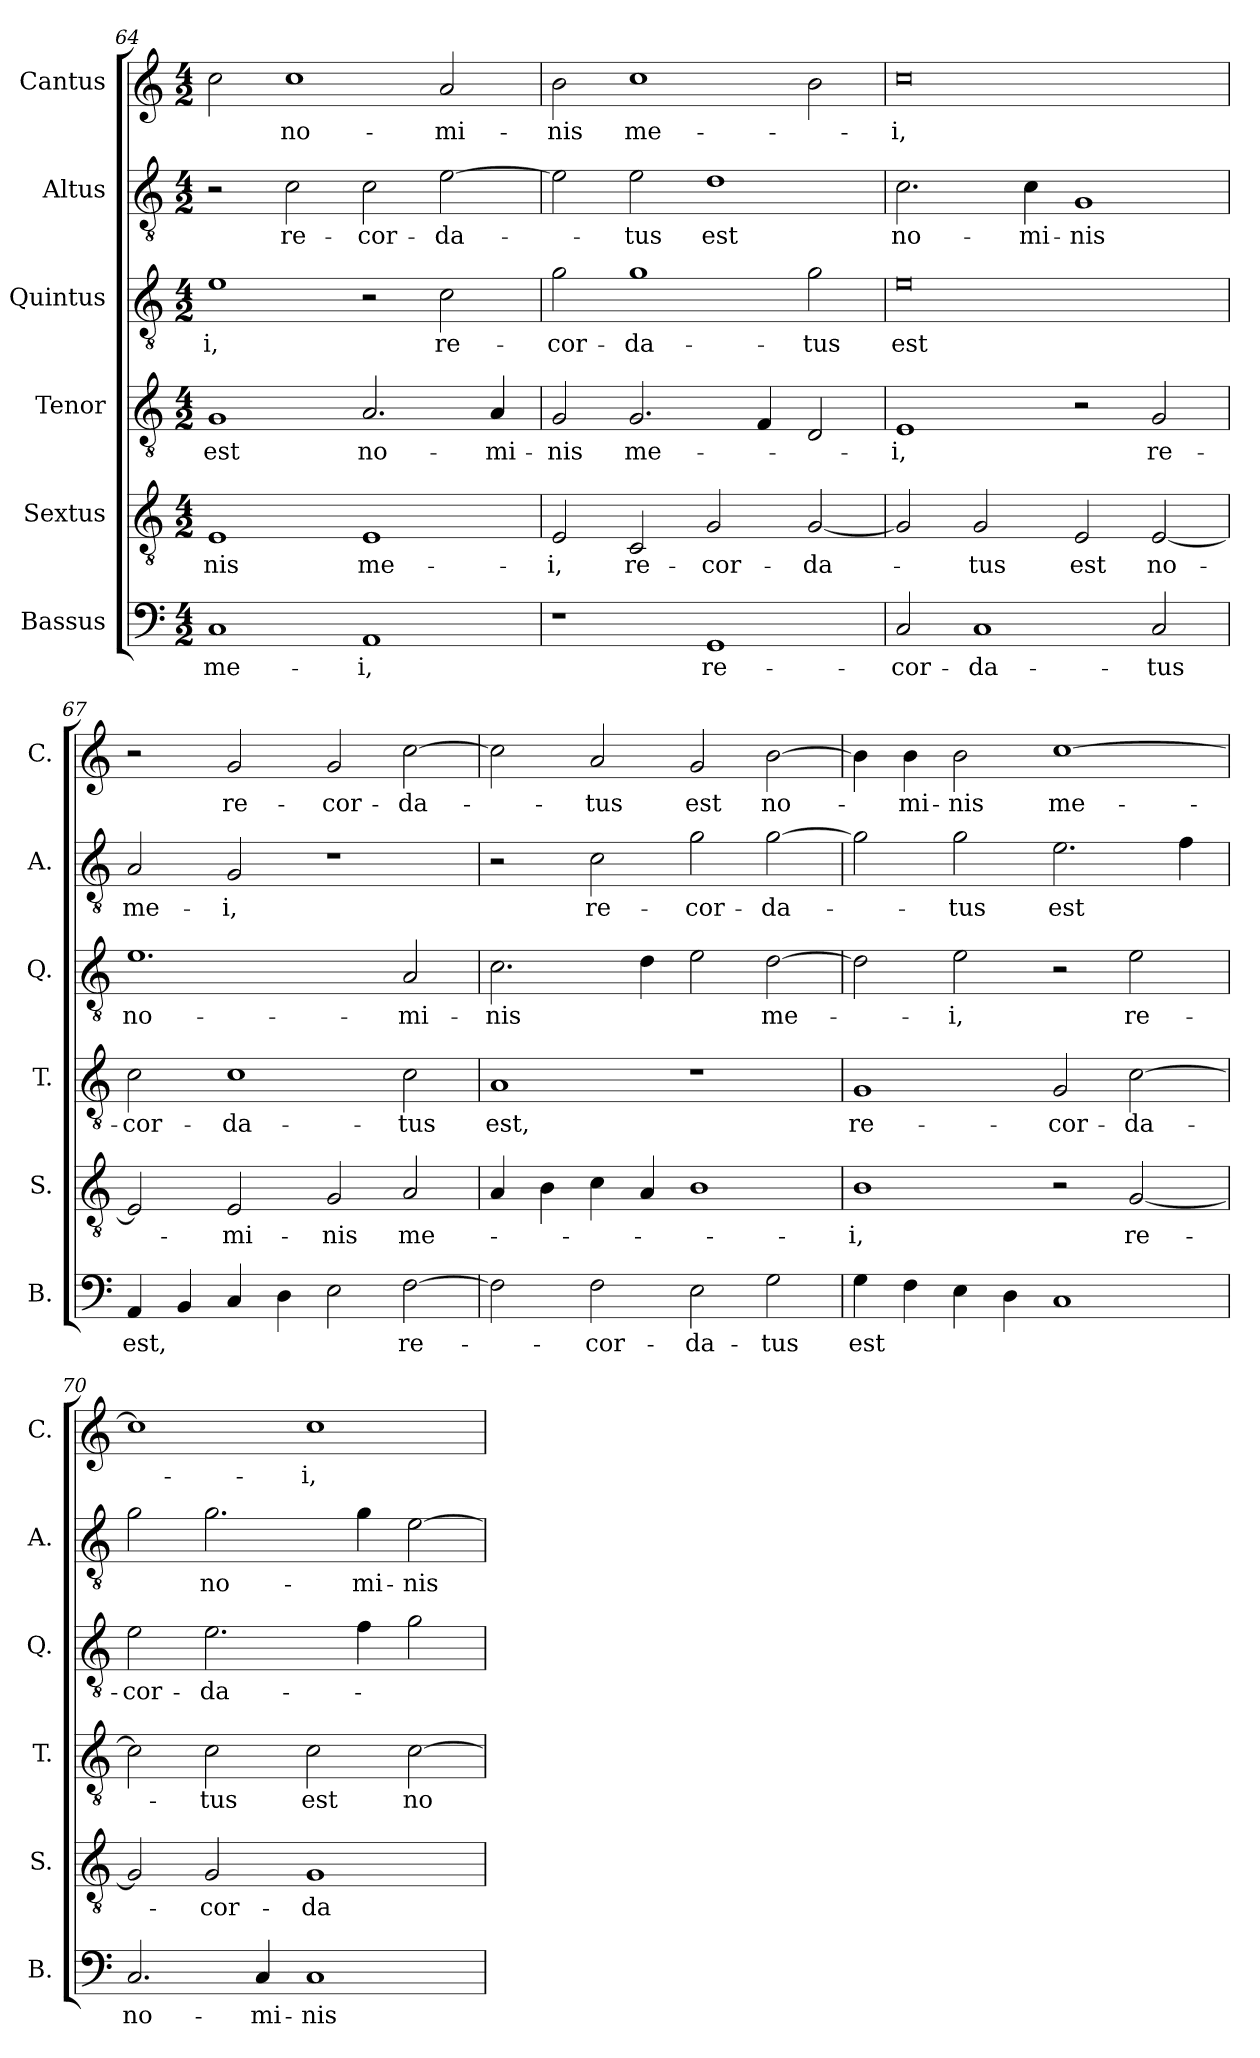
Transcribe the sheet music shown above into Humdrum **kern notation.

**kern	**text	**kern	**text	**kern	**text	**kern	**text	**kern	**text	**kern	**text
*part6	*part6	*part5	*part5	*part4	*part4	*part3	*part3	*part2	*part2	*part1	*part1
*staff6	*staff6	*staff5	*staff5	*staff4	*staff4	*staff3	*staff3	*staff2	*staff2	*staff1	*staff1
*I"Bassus	*	*I"Sextus	*	*I"Tenor	*	*I"Quintus	*	*I"Altus	*	*I"Cantus	*
*I'B.	*	*I'S.	*	*I'T.	*	*I'Q.	*	*I'A.	*	*I'C.	*
*clefF4	*	*clefGv2	*	*clefGv2	*	*clefGv2	*	*clefGv2	*	*clefG2	*
*k[]	*	*k[]	*	*k[]	*	*k[]	*	*k[]	*	*k[]	*
*M4/2	*	*M4/2	*	*M4/2	*	*M4/2	*	*M4/2	*	*M4/2	*
=64	=64	=64	=64	=64	=64	=64	=64	=64	=64	=64	=64
!	!LO:LY:b	!	!LO:LY:b	!	!LO:LY:b	!	!LO:LY:b	!	!	!	!
1C	me-	1E	-nis	1G	est	1e	-i,	2r	.	2cc\	.
!	!	!	!	!	!	!	!	!	!LO:LY:b	!	!LO:LY:b
.	.	.	.	.	.	.	.	2c\	re-	1cc	no-
!	!LO:LY:b	!	!LO:LY:b	!	!LO:LY:b	!	!	!	!LO:LY:b	!	!
1AA	-i,	1E	me-	2.A/	no-	2r	.	2c\	-cor-	.	.
!	!	!	!	!	!	!	!LO:LY:b	!	!LO:LY:b	!	!LO:LY:b
.	.	.	.	.	.	2c\	re-	[2e\	-da-	2a/	-mi-
!	!	!	!	!	!LO:LY:b	!	!	!	!	!	!
.	.	.	.	4A/	-mi-	.	.	.	.	.	.
=65	=65	=65	=65	=65	=65	=65	=65	=65	=65	=65	=65
!	!	!	!LO:LY:b	!	!LO:LY:b	!	!LO:LY:b	!	!	!	!LO:LY:b
1r	.	2E/	-i,	2G/	-nis	2g\	-cor-	2e\]	.	2b\	-nis
!	!	!	!LO:LY:b	!	!LO:LY:b	!	!LO:LY:b	!	!LO:LY:b	!	!LO:LY:b
.	.	2C/	re-	2.G/	me-	1g	-da-	2e\	-tus	1cc	me-
!	!LO:LY:b	!	!LO:LY:b	!	!	!	!	!	!LO:LY:b	!	!
1GG	re-	2G/	-cor-	.	.	.	.	1d	est	.	.
.	.	.	.	4F/	.	.	.	.	.	.	.
!	!	!	!LO:LY:b	!	!	!	!LO:LY:b	!	!	!	!
.	.	[2G/	-da-	2D/	.	2g\	-tus	.	.	2b\	.
=66	=66	=66	=66	=66	=66	=66	=66	=66	=66	=66	=66
!	!LO:LY:b	!	!	!	!LO:LY:b	!	!LO:LY:b	!	!LO:LY:b	!	!LO:LY:b
2C/	-cor-	2G/]	.	1E	-i,	0e	est	2.c\	no-	0cc	-i,
!	!LO:LY:b	!	!LO:LY:b	!	!	!	!	!	!	!	!
1C	-da-	2G/	-tus	.	.	.	.	.	.	.	.
!	!	!	!	!	!	!	!	!	!LO:LY:b	!	!
.	.	.	.	.	.	.	.	4c\	-mi-	.	.
!	!	!	!LO:LY:b	!	!	!	!	!	!LO:LY:b	!	!
.	.	2E/	est	2r	.	.	.	1G	-nis	.	.
!	!LO:LY:b	!	!LO:LY:b	!	!LO:LY:b	!	!	!	!	!	!
2C/	-tus	[2E/	no-	2G/	re-	.	.	.	.	.	.
!!LO:PB:g=z
=67	=67	=67	=67	=67	=67	=67	=67	=67	=67	=67	=67
!	!LO:LY:b	!	!	!	!LO:LY:b	!	!LO:LY:b	!	!LO:LY:b	!	!
4AA/	est,	2E/]	.	2c\	-cor-	1.e	no-	2A/	me-	2r	.
4BB/	.	.	.	.	.	.	.	.	.	.	.
!	!	!	!LO:LY:b	!	!LO:LY:b	!	!	!	!LO:LY:b	!	!LO:LY:b
4C/	.	2E/	-mi-	1c	-da-	.	.	2G/	-i,	2g/	re-
4D\	.	.	.	.	.	.	.	.	.	.	.
!	!	!	!LO:LY:b	!	!	!	!	!	!	!	!LO:LY:b
2E\	.	2G/	-nis	.	.	.	.	1r	.	2g/	-cor-
!	!LO:LY:b	!	!LO:LY:b	!	!LO:LY:b	!	!LO:LY:b	!	!	!	!LO:LY:b
[2F\	re-	2A/	me-	2c\	-tus	2A/	-mi-	.	.	[2cc\	-da-
=68	=68	=68	=68	=68	=68	=68	=68	=68	=68	=68	=68
!	!	!	!	!	!LO:LY:b	!	!LO:LY:b	!	!	!	!
2F\]	.	4A/	.	1A	est,	2.c\	-nis	2r	.	2cc\]	.
.	.	4B\	.	.	.	.	.	.	.	.	.
!	!LO:LY:b	!	!	!	!	!	!	!	!LO:LY:b	!	!LO:LY:b
2F\	-cor-	4c\	.	.	.	.	.	2c\	re-	2a/	-tus
.	.	4A/	.	.	.	4d\	.	.	.	.	.
!	!LO:LY:b	!	!	!	!	!	!	!	!LO:LY:b	!	!LO:LY:b
2E\	-da-	1B	.	1r	.	2e\	.	2g\	-cor-	2g/	est
!	!LO:LY:b	!	!	!	!	!	!LO:LY:b	!	!LO:LY:b	!	!LO:LY:b
2G\	-tus	.	.	.	.	[2d\	me-	[2g\	-da-	[2b\	no-
=69	=69	=69	=69	=69	=69	=69	=69	=69	=69	=69	=69
!	!LO:LY:b	!	!LO:LY:b	!	!LO:LY:b	!	!	!	!	!	!
4G\	est	1B	-i,	1G	re-	2d\]	.	2g\]	.	4b\]	.
!	!	!	!	!	!	!	!	!	!	!	!LO:LY:b
4F\	.	.	.	.	.	.	.	.	.	4b\	-mi-
!	!	!	!	!	!	!	!LO:LY:b	!	!LO:LY:b	!	!LO:LY:b
4E\	.	.	.	.	.	2e\	-i,	2g\	-tus	2b\	-nis
4D\	.	.	.	.	.	.	.	.	.	.	.
!	!	!	!	!	!LO:LY:b	!	!	!	!LO:LY:b	!	!LO:LY:b
1C	.	2r	.	2G/	-cor-	2r	.	2.e\	est	[1cc	me-
!	!	!	!LO:LY:b	!	!LO:LY:b	!	!LO:LY:b	!	!	!	!
.	.	[2G/	re-	[2c\	-da-	2e\	re-	.	.	.	.
.	.	.	.	.	.	.	.	4f\	.	.	.
=70	=70	=70	=70	=70	=70	=70	=70	=70	=70	=70	=70
!	!LO:LY:b	!	!	!	!	!	!LO:LY:b	!	!	!	!
2.C/	no-	2G/]	.	2c\]	.	2e\	-cor-	2g\	.	1cc]	.
!	!	!	!LO:LY:b	!	!LO:LY:b	!	!LO:LY:b	!	!LO:LY:b	!	!
.	.	2G/	-cor-	2c\	-tus	2.e\	-da-	2.g\	no-	.	.
!	!LO:LY:b	!	!	!	!	!	!	!	!	!	!
4C/	-mi-	.	.	.	.	.	.	.	.	.	.
!	!LO:LY:b	!	!LO:LY:b	!	!LO:LY:b	!	!	!	!	!	!LO:LY:b
1C	-nis	1G	-da-	2c\	est	.	.	.	.	1cc	-i,
!	!	!	!	!	!	!	!	!	!LO:LY:b	!	!
.	.	.	.	.	.	4f\	.	4g\	-mi-	.	.
!	!	!	!	!	!LO:LY:b	!	!	!	!LO:LY:b	!	!
.	.	.	.	[2c\	no-	2g\	.	[2e\	-nis	.	.
=	=	=	=	=	=	=	=	=	=	=	=
*-	*-	*-	*-	*-	*-	*-	*-	*-	*-	*-	*-
